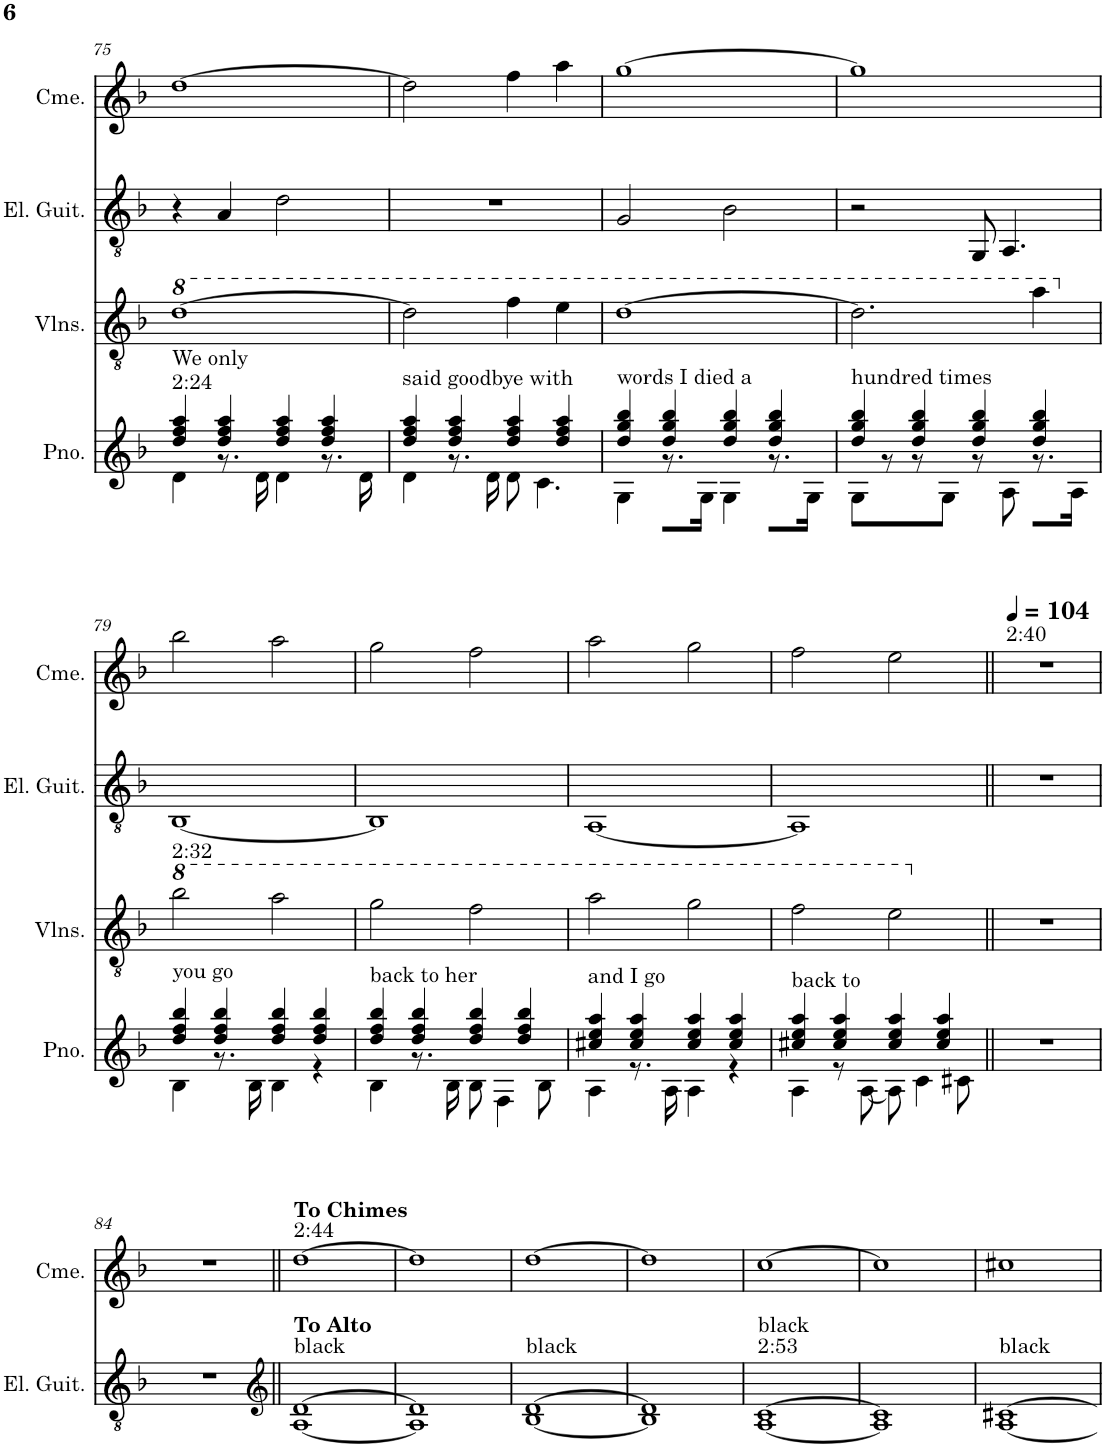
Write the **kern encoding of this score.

**kern	**kern	**kern	**kern
*part4	*part3	*part2	*part1
*staff4	*staff3	*staff2	*staff1
*I"Piano	*I"Violin 3	*I"Violin 2	*I"Violin 1
*I'Pno.	*I'Vln. 3	*I'Vln. 2	*I'Vln. 1
!!LO:PB:g=z
*clefG2	*clefGv2	*clefGv2	*clefG2
*k[b-]	*k[b-]	*k[b-]	*k[b-]
*M4/4	*M4/4	*M4/4	*M4/4
=75	=75	=75	=75
*^	*	*	*
*	*	*8va	*	*
!LO:TX:a:t=2&colon;24	!	!	!	!
!LO:TX:a:t=We only	!	!	!	!
4dd/ 4ff/ 4aa/	4d\	[1dd	4r	[1dd
4dd/ 4ff/ 4aa/	8.r	.	4A/	.
.	16d\	.	.	.
4dd/ 4ff/ 4aa/	4d\	.	2d\	.
4dd/ 4ff/ 4aa/	8.r	.	.	.
.	16d\	.	.	.
=76	=76	=76	=76	=76
!LO:TX:a:t=said goodbye with	!	!	!	!
4dd/ 4ff/ 4aa/	4d\	2dd\]	1r	2dd\]
4dd/ 4ff/ 4aa/	8.r	.	.	.
.	16d\	.	.	.
4dd/ 4ff/ 4aa/	8d\	4ff\	.	4ff\
.	4.c\	.	.	.
4dd/ 4ff/ 4aa/	.	4ee\	.	4aa\
=77	=77	=77	=77	=77
!LO:TX:a:t=words I died a	!	!	!	!
4dd/ 4gg/ 4bb-/	4G\	[1dd	2G/	[1gg
4dd/ 4gg/ 4bb-/	8.r	.	.	.
.	16G\Jk	.	.	.
4dd/ 4gg/ 4bb-/	4G\	.	2B-\	.
4dd/ 4gg/ 4bb-/	8.r	.	.	.
.	16G\Jk	.	.	.
=78	=78	=78	=78	=78
!LO:TX:a:t=hundred times	!	!	!	!
4dd/ 4gg/ 4bb-/	8G\L	2.dd\]	2r	1gg]
.	8r	.	.	.
4dd/ 4gg/ 4bb-/	8r	.	.	.
.	8G\J	.	.	.
4dd/ 4gg/ 4bb-/	8r	.	8GG/	.
.	8A\	.	4.AA/	.
4dd/ 4gg/ 4bb-/	8.r	4aa\	.	.
.	16A\Jk	.	.	.
!!LO:LB:g=z
=79	=79	=79	=79	=79
*	*	*X8va	*	*
*	*	*8va	*	*
!	!	!LO:TX:a:t=2&colon;32	!	!
!LO:TX:a:t=you go	!	!	!	!
4dd/ 4ff/ 4bb-/	4B-\	2bb-\	[1BB-	2bb-\
4dd/ 4ff/ 4bb-/	8.r	.	.	.
.	16B-\	.	.	.
4dd/ 4ff/ 4bb-/	4B-\	2aa\	.	2aa\
4dd/ 4ff/ 4bb-/	4r	.	.	.
=80	=80	=80	=80	=80
!LO:TX:a:t=back to her	!	!	!	!
4dd/ 4ff/ 4bb-/	4B-\	2gg\	1BB-]	2gg\
4dd/ 4ff/ 4bb-/	8.r	.	.	.
.	16B-\	.	.	.
4dd/ 4ff/ 4bb-/	8B-\	2ff\	.	2ff\
.	4F\	.	.	.
4dd/ 4ff/ 4bb-/	.	.	.	.
.	8B-\	.	.	.
=81	=81	=81	=81	=81
!LO:TX:a:t=and I go	!	!	!	!
4cc#X/ 4ee/ 4aa/	4A\	2aa\	[1AA	2aa\
4cc#/ 4ee/ 4aa/	8.r	.	.	.
.	16A\	.	.	.
4cc#/ 4ee/ 4aa/	4A\	2gg\	.	2gg\
4cc#/ 4ee/ 4aa/	4r	.	.	.
=82	=82	=82	=82	=82
!LO:TX:a:t=back to	!	!	!	!
4cc#X/ 4ee/ 4aa/	4A\	2ff\	1AA]	2ff\
4cc#/ 4ee/ 4aa/	8r	.	.	.
.	[8A\	.	.	.
4cc#/ 4ee/ 4aa/	8A\]	2ee\	.	2ee\
.	4c\	.	.	.
4cc#/ 4ee/ 4aa/	.	.	.	.
.	8c#X\	.	.	.
*v	*v	*	*	*
=83||	=83||	=83||	=83||
*	*X8va	*	*
*	*	*	*MM104
*^	*	*	*
!	!	!	!	!LO:TX:a:t=2&colon;40
*v	*v	*	*	*
1r	1r	1r	1r
!!LO:LB:g=z
=84	=84	=84	=84
1r	1r	1r	1r
=85||	=85||	=85||	=85||
*	*	*clefG2	*
!	!	!	!LO:TX:a:B:t=To Chimes
!	!	!	!LO:TX:a:t=2&colon;44
!	!	!LO:TX:a:B:t=To Alto	!
!	!	!LO:TX:a:t=black	!
1r	1r	[1A [1d	[1dd
=86	=86	=86	=86
1r	1r	1A] 1d]	1dd]
=87	=87	=87	=87
!	!	!LO:TX:a:t=black	!
1r	1r	[1B- [1d	[1dd
=88	=88	=88	=88
1r	1r	1B-] 1d]	1dd]
=89	=89	=89	=89
!	!	!LO:TX:a:t=2&colon;53	!
!	!	!LO:TX:a:t=black	!
1r	1r	[1A [1c	[1cc
=90	=90	=90	=90
1r	1r	1A] 1c]	1cc]
=91	=91	=91	=91
!	!	!LO:TX:a:t=black	!
1r	1r	[1A [1c#X	1cc#X
=	=	=	=
*-	*-	*-	*-
